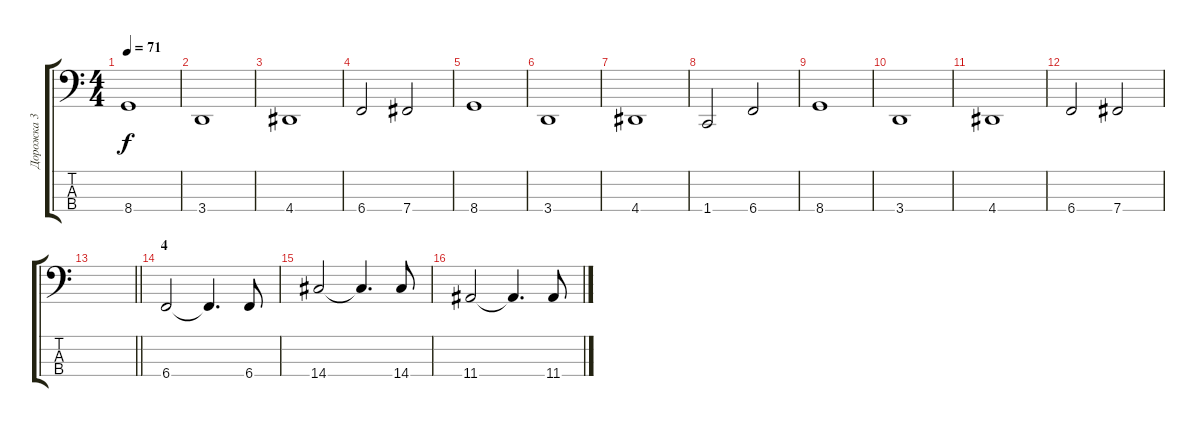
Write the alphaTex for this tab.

\track ("Дорожка 3" "Дорожка 3") {instrument electricbasspick}
\staff {score tabs}
\tuning (E2 B1 Gb1 B0) {hide}
\ts (4 4)
\tempo 71
\clef f4
\ks c
8.4.1{dy f} |
3.4.1 |
4.4.1 |
6.4.2 7.4.2 |
8.4.1 |
3.4.1 |
4.4.1 |
1.4.2 6.4.2 |
8.4.1 |
3.4.1 |
4.4.1 |
6.4.2 7.4.2 |
\barLineRight lightlight
|
\section ("" "4")
6.4.2 6.4{t}.4{d} 6.4.8 |
14.4.2 14.4{t}.4{d} 14.4.8 |
11.4.2 11.4{t}.4{d} 11.4.8
